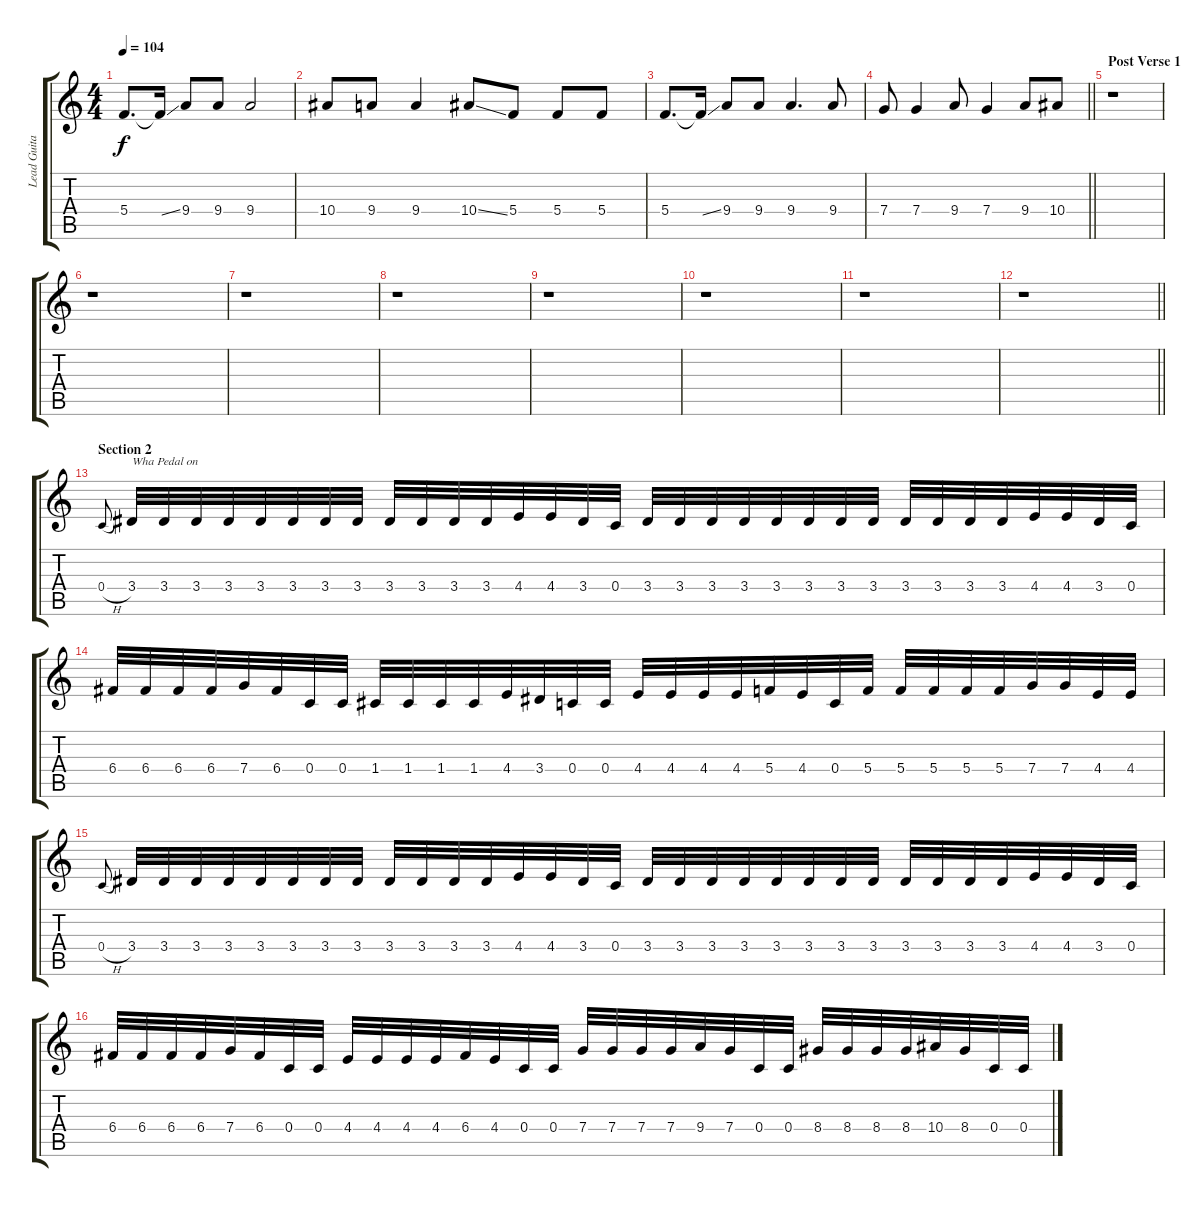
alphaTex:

\track ("Lead Guitar 1 (Distortion)" "Lead Guita") {instrument distortionguitar}
\staff {score tabs}
\tuning (D4 A3 F3 C3 G2 C2) {hide}
\ts (4 4)
\tempo 104
\clef g2
\ks c
5.4.8{d dy f} 5.4{ss t}.16 9.4.8 9.4.8 9.4.2 |
10.4.8 9.4.8 9.4.4 10.4{ss}.8 5.4.8 5.4.8 5.4.8 |
5.4.8{d} 5.4{ss t}.16 9.4.8 9.4.8 9.4.4{d} 9.4.8 |
\barLineRight lightlight
7.4.8 7.4.4 9.4.8 7.4.4 9.4.8 10.4.8 |
\section ("" "Post Verse 1")
r.1 |
r.1 |
r.1 |
r.1 |
r.1 |
r.1 |
r.1 |
\barLineRight lightlight
r.1 |
\section ("" "Section 2")
0.4{h}.8{gr onbeat} 3.4.32{txt "Wha Pedal on" volume 16 instrument overdrivenguitar} 3.4.32 3.4.32 3.4.32 3.4.32 3.4.32 3.4.32 3.4.32 3.4.32 3.4.32 3.4.32 3.4.32 4.4.32 4.4.32 3.4.32 0.4.32 3.4.32 3.4.32 3.4.32 3.4.32 3.4.32 3.4.32 3.4.32 3.4.32 3.4.32 3.4.32 3.4.32 3.4.32 4.4.32 4.4.32 3.4.32 0.4.32 |
6.4.32 6.4.32 6.4.32 6.4.32 7.4.32 6.4.32 0.4.32 0.4.32 1.4.32 1.4.32 1.4.32 1.4.32 4.4.32 3.4.32 0.4.32 0.4.32 4.4.32 4.4.32 4.4.32 4.4.32 5.4.32 4.4.32 0.4.32 5.4.32 5.4.32 5.4.32 5.4.32 5.4.32 7.4.32 7.4.32 4.4.32 4.4.32 |
0.4{h}.8{gr onbeat} 3.4.32 3.4.32 3.4.32 3.4.32 3.4.32 3.4.32 3.4.32 3.4.32 3.4.32 3.4.32 3.4.32 3.4.32 4.4.32 4.4.32 3.4.32 0.4.32 3.4.32 3.4.32 3.4.32 3.4.32 3.4.32 3.4.32 3.4.32 3.4.32 3.4.32 3.4.32 3.4.32 3.4.32 4.4.32 4.4.32 3.4.32 0.4.32 |
6.4.32 6.4.32 6.4.32 6.4.32 7.4.32 6.4.32 0.4.32 0.4.32 4.4.32 4.4.32 4.4.32 4.4.32 6.4.32 4.4.32 0.4.32 0.4.32 7.4.32 7.4.32 7.4.32 7.4.32 9.4.32 7.4.32 0.4.32 0.4.32 8.4.32 8.4.32 8.4.32 8.4.32 10.4.32 8.4.32 0.4.32 0.4.32
